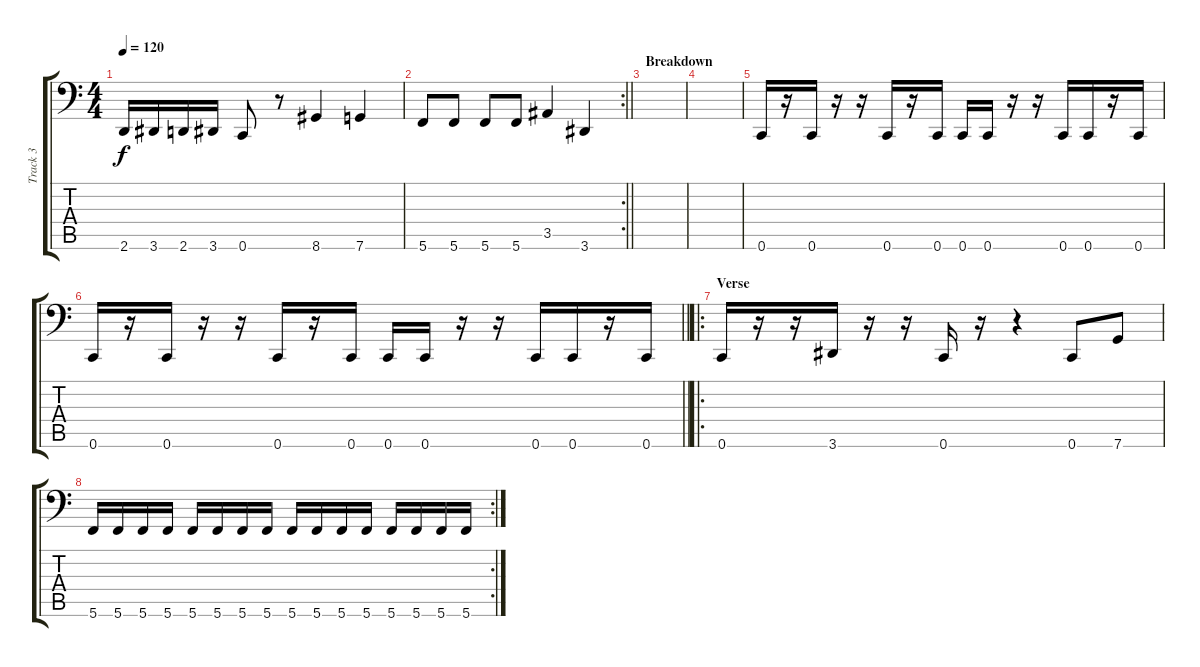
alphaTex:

\track ("Track 3" "Track 3") {instrument electricbasspick}
\staff {score tabs}
\tuning (D3 A2 F2 C2 G1 C1) {hide}
\ts (4 4)
\tempo 120
\clef f4
\ks c
2.6.16{dy f} 3.6.16 2.6.16 3.6.16 0.6.8 r.8 8.6.4 7.6.4 |
\rc 2
\barLineRight lightlight
5.6.8 5.6.8 5.6.8 5.6.8 3.5.4 3.6.4 |
\section ("" "Breakdown")
|
|
0.6.16 r.16 0.6.16 r.16 r.16 0.6.16 r.16 0.6.16 0.6.16 0.6.16 r.16 r.16 0.6.16 0.6.16 r.16 0.6.16 |
\barLineRight lightlight
0.6.16 r.16 0.6.16 r.16 r.16 0.6.16 r.16 0.6.16 0.6.16 0.6.16 r.16 r.16 0.6.16 0.6.16 r.16 0.6.16 |
\ro
\section ("" "Verse")
0.6.16 r.16 r.16 3.6.16 r.16 r.16 0.6.16 r.16 r.4 0.6.8 7.6.8 |
\rc 2
5.6.16 5.6.16 5.6.16 5.6.16 5.6.16 5.6.16 5.6.16 5.6.16 5.6.16 5.6.16 5.6.16 5.6.16 5.6.16 5.6.16 5.6.16 5.6.16
